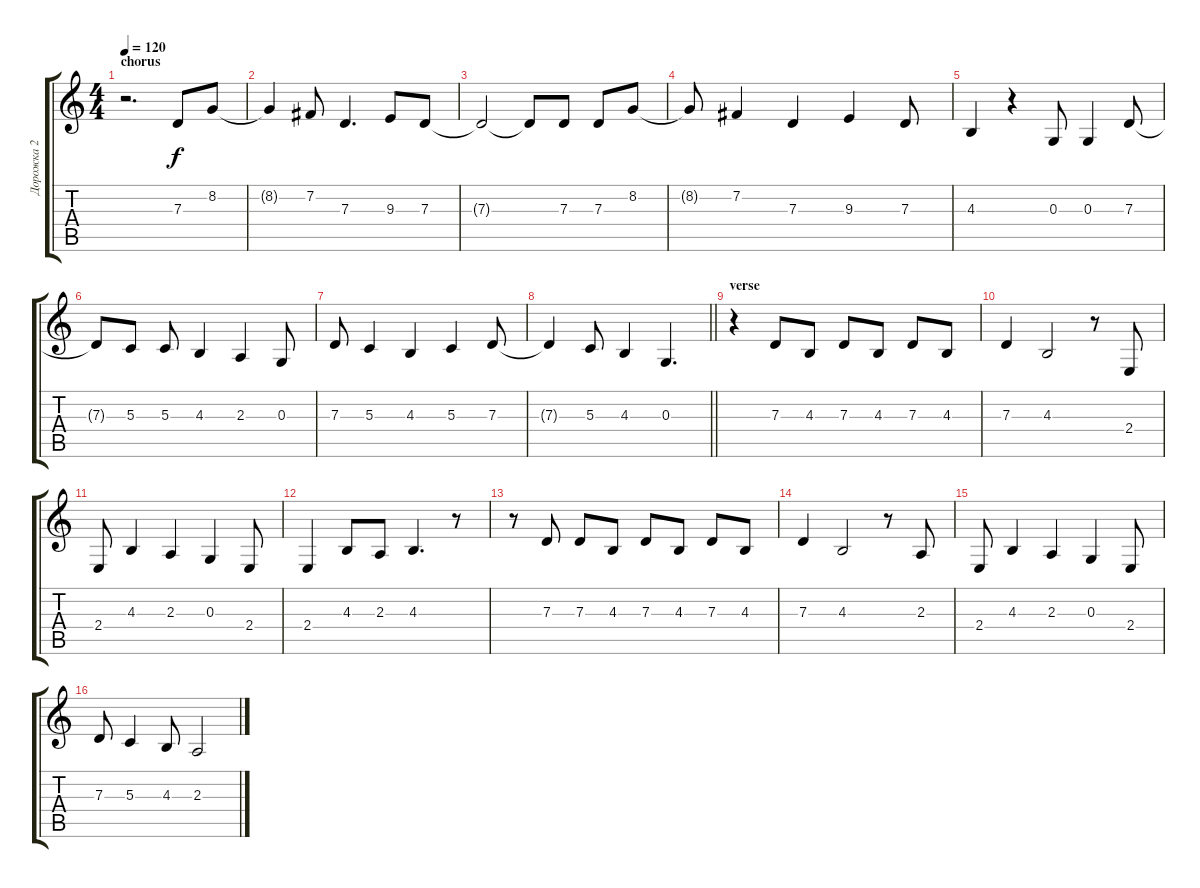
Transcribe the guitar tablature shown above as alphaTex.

\track ("Дорожка 2" "Дорожка 2") {instrument acousticgrandpiano}
\staff {score tabs}
\tuning (E4 B3 G3 D3 A2 E2) {hide}
\ts (4 4)
\section ("" "chorus")
\tempo 120
\clef g2
\ks c
r.2{d dy f} 7.3.8 8.2.8 |
8.2{t}.4 7.2.8 7.3.4{d} 9.3.8 7.3.8 |
7.3{t}.2 7.3{t}.8 7.3.8 7.3.8 8.2.8 |
8.2{t}.8 7.2.4 7.3.4 9.3.4 7.3.8 |
4.3.4 r.4 0.3.8 0.3.4 7.3.8 |
7.3{t}.8 5.3.8 5.3.8 4.3.4 2.3.4 0.3.8 |
7.3.8 5.3.4 4.3.4 5.3.4 7.3.8 |
\barLineRight lightlight
7.3{t}.4 5.3.8 4.3.4 0.3.4{d} |
\section ("" "verse")
r.4 7.3.8 4.3.8 7.3.8 4.3.8 7.3.8 4.3.8 |
7.3.4 4.3.2 r.8 2.4.8 |
2.4.8 4.3.4 2.3.4 0.3.4 2.4.8 |
2.4.4 4.3.8 2.3.8 4.3.4{d} r.8 |
r.8 7.3.8 7.3.8 4.3.8 7.3.8 4.3.8 7.3.8 4.3.8 |
7.3.4 4.3.2 r.8 2.3.8 |
2.4.8 4.3.4 2.3.4 0.3.4 2.4.8 |
7.3.8 5.3.4 4.3.8 2.3.2
